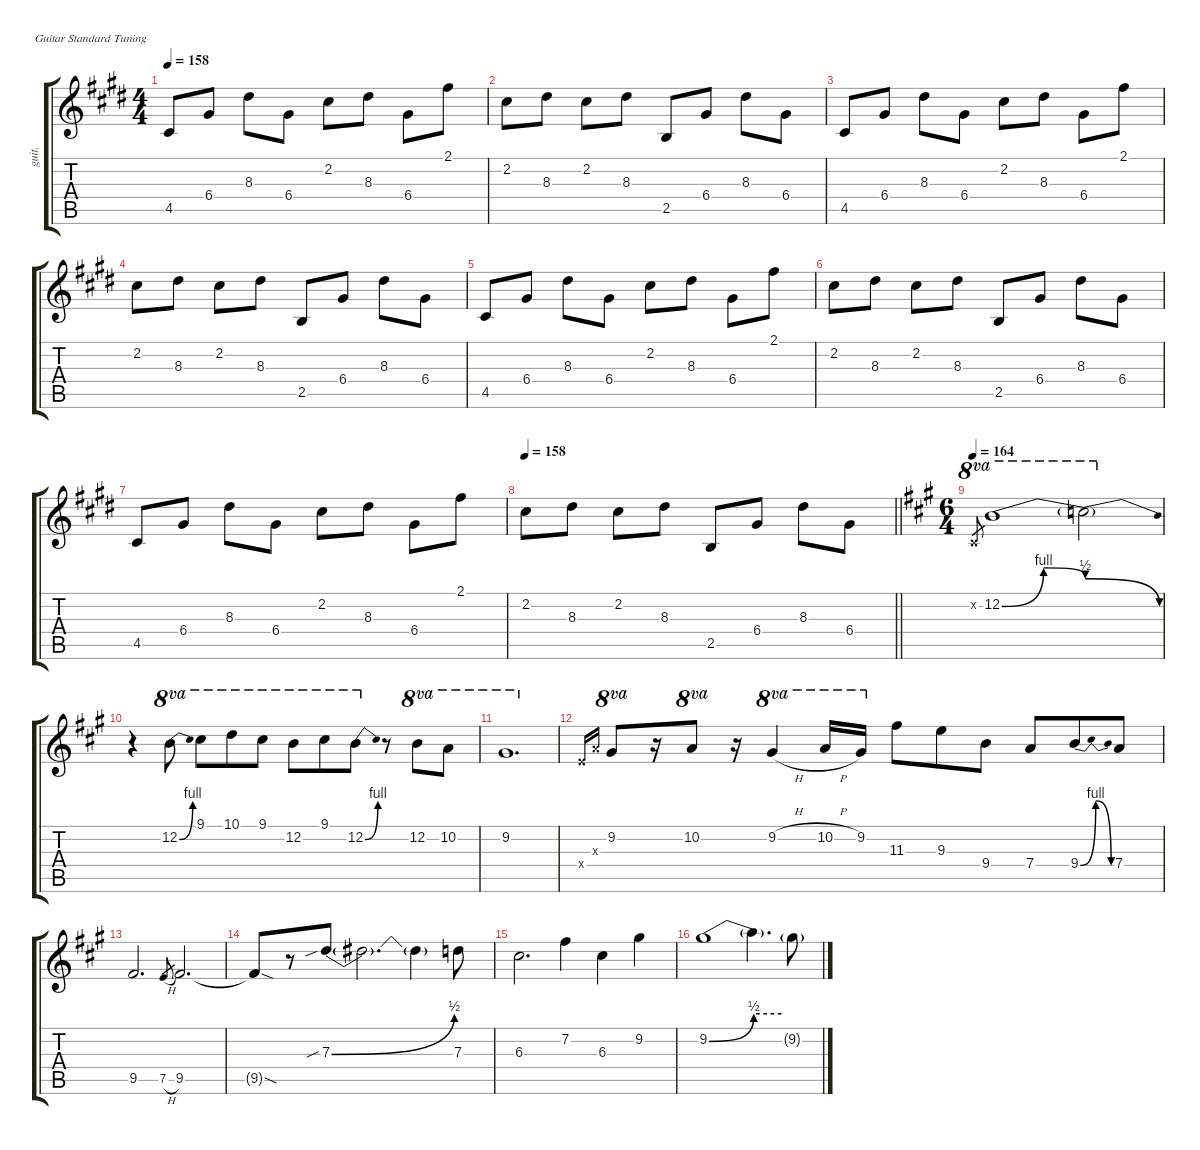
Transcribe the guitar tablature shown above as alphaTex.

\defaultSystemsLayout 4
\hideDynamics
\bracketExtendMode groupsimilarinstruments
\otherSystemsTrackNameOrientation horizontal
\track ("Guitar 1-show" "guit.") {defaultSystemsLayout 8 mute instrument electricguitarjazz}
\staff {score tabs}
\tuning (E4 B3 G3 D3 A2 E2)
\ts (4 4)
\tempo 158
\clef g2
\ks c#minor
4.5{acc #}.8{dy mf beam Up} 6.4{acc #}.8{beam Up} 8.3{acc #}.8{beam Down} 6.4{acc #}.8{beam Down} 2.2{acc #}.8{beam Down} 8.3{acc #}.8{beam Down} 6.4{acc #}.8{beam Down} 2.1{acc #}.8{beam Down} |
2.2{acc #}.8{beam Down} 8.3{acc #}.8{beam Down} 2.2{acc #}.8{beam Down} 8.3{acc #}.8{beam Down} 2.5{acc forcenatural}.8{beam Up} 6.4{acc #}.8{beam Up} 8.3{acc #}.8{beam Down} 6.4{acc #}.8{beam Down} |
4.5{acc #}.8{beam Up} 6.4{acc #}.8{beam Up} 8.3{acc #}.8{beam Down} 6.4{acc #}.8{beam Down} 2.2{acc #}.8{beam Down} 8.3{acc #}.8{beam Down} 6.4{acc #}.8{beam Down} 2.1{acc #}.8{beam Down} |
2.2{acc #}.8{beam Down} 8.3{acc #}.8{beam Down} 2.2{acc #}.8{beam Down} 8.3{acc #}.8{beam Down} 2.5{acc forcenatural}.8{beam Up} 6.4{acc #}.8{beam Up} 8.3{acc #}.8{beam Down} 6.4{acc #}.8{beam Down} |
4.5{acc #}.8{beam Up} 6.4{acc #}.8{beam Up} 8.3{acc #}.8{beam Down} 6.4{acc #}.8{beam Down} 2.2{acc #}.8{beam Down} 8.3{acc #}.8{beam Down} 6.4{acc #}.8{beam Down} 2.1{acc #}.8{beam Down} |
2.2{acc #}.8{beam Down} 8.3{acc #}.8{beam Down} 2.2{acc #}.8{beam Down} 8.3{acc #}.8{beam Down} 2.5{acc forcenatural}.8{beam Up} 6.4{acc #}.8{beam Up} 8.3{acc #}.8{beam Down} 6.4{acc #}.8{beam Down} |
4.5{acc #}.8{beam Up} 6.4{acc #}.8{beam Up} 8.3{acc #}.8{beam Down} 6.4{acc #}.8{beam Down} 2.2{acc #}.8{beam Down} 8.3{acc #}.8{beam Down} 6.4{acc #}.8{beam Down} 2.1{acc #}.8{beam Down} |
\tempo 158
\barLineRight lightlight
2.2{acc #}.8{beam Down} 8.3{acc #}.8{beam Down} 2.2{acc #}.8{beam Down} 8.3{acc #}.8{beam Down} 2.5{acc forcenatural}.8{beam Up} 6.4{acc #}.8{beam Up} 8.3{acc #}.8{beam Down} 6.4{acc #}.8{beam Down} |
\ts (6 4)
\beaming (8 3 3 3 3)
\tempo 164
\ks f#minor
2.2{x acc #}.8{ot 8va gr dy f instrument overdrivenguitar beam Up} 12.2{be (bendrelease 0 0 30 4 30 4 60 2) acc forcenatural}.1{ot 8va dy ff beam Down} 12.2{be (release 0 2 60 0) t}.2{ot 8va dy f beam Down} |
r.4{beam Down} 12.2{be (bend 0 0 30 4) acc forcenatural}.8{ot 8va dy ff beam Down} 9.1{acc #}.8{ot 8va beam Down} 10.1{acc forcenatural}.8{ot 8va beam Down} 9.1{acc #}.8{ot 8va beam Down} 12.2{acc forcenatural}.8{ot 8va beam Down} 9.1{acc #}.8{ot 8va beam Down} 12.2{be (bend 0 0 30 4) acc forcenatural}.8{ot 8va beam Down} r.8{beam Down} 12.2{acc forcenatural}.8{ot 8va beam Up} 10.2{acc forcenatural}.8{ot 8va beam Up} |
9.2{acc #}.1{d ot 8va beam Up} |
2.4{x acc forcenatural}.16{gr onbeat beam Up} 2.3{x acc forcenatural}.16{gr onbeat dy f beam Up} 9.2{acc #}.8{ot 8va dy ff beam Up} r.16{beam Up} 10.2{acc forcenatural}.8{ot 8va beam Up} r.16{beam Up} 9.2{h acc #}.4{ot 8va beam Up} 10.2{h acc forcenatural}.16{ot 8va beam Up} 9.2{acc #}.16{ot 8va beam Up} 11.3{acc #}.8{beam Down} 9.3{acc forcenatural}.8{beam Down} 9.4{acc forcenatural}.8{beam Down} 7.4{acc forcenatural}.8{beam Up} 9.4{be (bendrelease 0 0 30 4 30 4 60 0) acc forcenatural}.8{beam Up} 7.4{acc forcenatural}.8{beam Up} |
9.5{acc #}.2{d beam Up} 7.5{h acc forcenatural}.8{gr dy f beam Up} 9.5{acc #}.2{d dy ff beam Up} |
9.5{sod t acc #}.8{beam Up} r.8{beam Up} 7.3{be (bend 0 0 10.2 2) sib acc forcenatural}.8{beam Up} 7.3{t}.2{d dy f beam Down} 7.3{t}.4{beam Down} 7.3{acc forcenatural}.8{dy ff beam Down} |
6.3{acc #}.2{d beam Down} 7.2{acc #}.4{beam Down} 6.3{acc #}.4{beam Down} 9.2{acc #}.4{beam Down} |
9.2{be (bend 0 0 60 2) acc #}.1{beam Down} 9.2{be (hold 0 2 60 2) t}.4{d dy f beam Down} 9.2{be (hold 0 0 60 0) g acc #}.8{dy ff beam Down}
